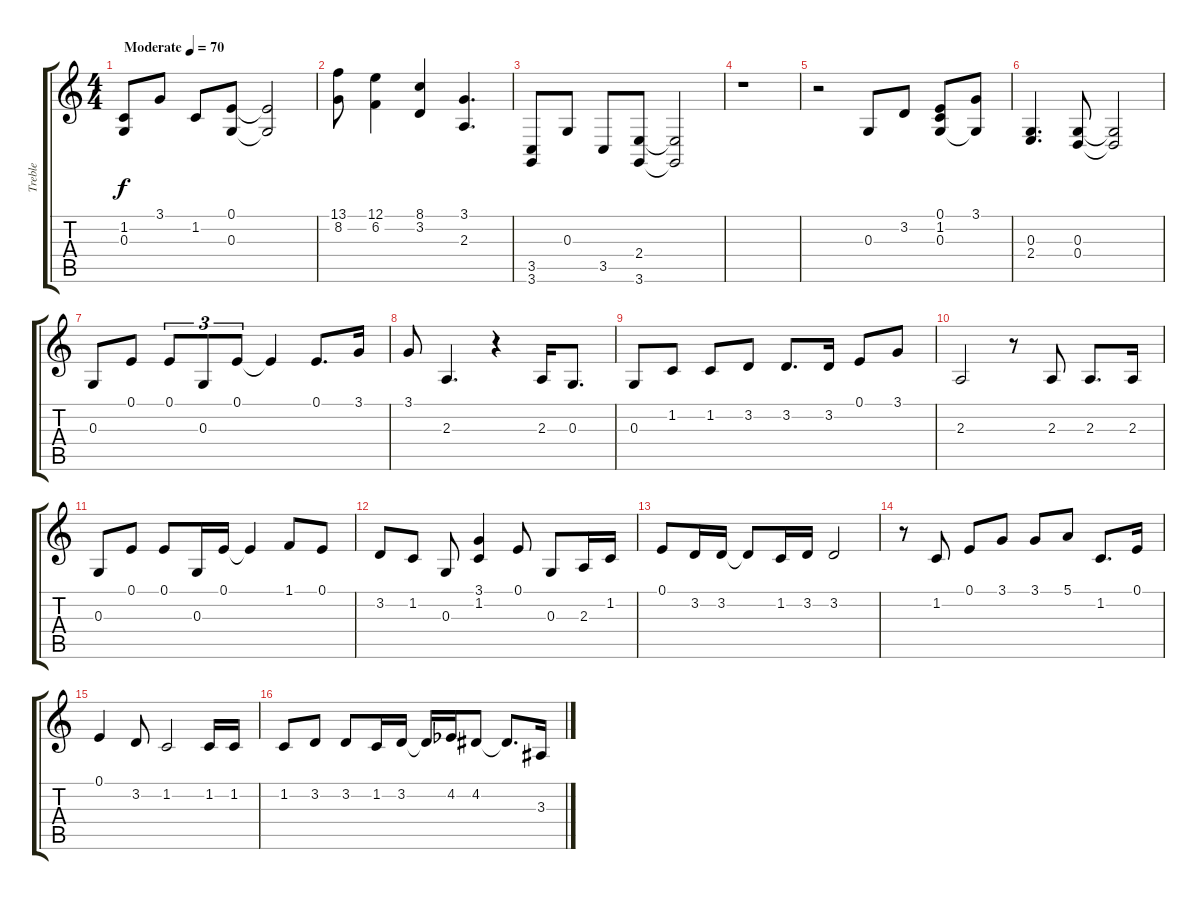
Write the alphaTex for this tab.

\track ("Treble" "Treble") {instrument acousticgrandpiano}
\staff {score tabs}
\tuning (E4 B3 G3 D3 A2 E2) {hide}
\ts (4 4)
\tempo (70 "Moderate")
\clef g2
\ks c
(1.2 0.3).8{dy f instrument acousticgrandpiano} 3.1.8 1.2.8 (0.1 0.3).8 (0.1{t} 0.3{t}).2 |
(13.1 8.2).8 (12.1 6.2).4 (8.1 3.2).4 (3.1 2.3).4{d} |
(3.5 3.6).8 0.3.8 3.5.8 (2.4 3.6).8 (2.4{t} 3.6{t}).2 |
r.1 |
r.2 0.3.8 3.2.8 (0.1 1.2 0.3).8 (3.1 0.3{t}).8 |
(0.3 2.4).4{d} (0.3 0.4).8 (0.3{t} 0.4{t}).2 |
0.3.8 0.1.8 0.1.8{tu (3 2)} 0.3.8{tu (3 2)} 0.1.8{tu (3 2)} 0.1{t}.4 0.1.8{d} 3.1.16 |
3.1.8 2.3.4{d} r.4 2.3.16 0.3.8{d} |
0.3.8 1.2.8 1.2.8 3.2.8 3.2.8{d} 3.2.16 0.1.8 3.1.8 |
2.3.2 r.8 2.3.8 2.3.8{d} 2.3.16 |
0.3.8 0.1.8 0.1.8 0.3.16 0.1.16 0.1{t}.4 1.1.8 0.1.8 |
3.2.8 1.2.8 0.3.8 (3.1 1.2).4 0.1.8 0.3.8 2.3.16 1.2.16 |
0.1.8 3.2.16 3.2.16 3.2{t}.8 1.2.16 3.2.16 3.2.2 |
r.8 1.2.8 0.1.8 3.1.8 3.1.8 5.1.8 1.2.8{d} 0.1.16 |
0.1.4 3.2.8 1.2.2 1.2.16 1.2.16 |
1.2.8 3.2.8 3.2.8 1.2.16 3.2.16 3.2{t}.16 4.2{acc b}.16 4.2.8 4.2{t}.8{d} 3.3.16
